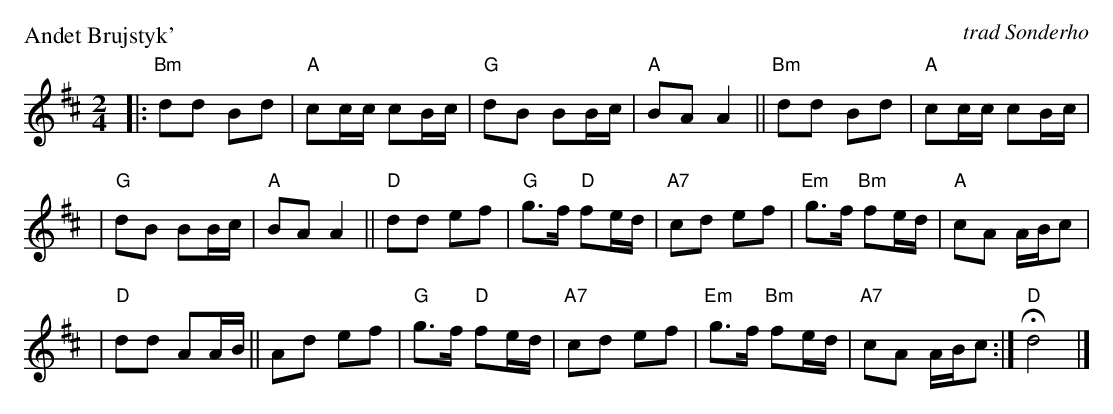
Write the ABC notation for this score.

X:1
P: Andet Brujstyk'
O: trad S\onderho
M: 2/4
L: 1/16
K: Bm
|: "Bm"d2d2 B2d2 \
| "A"c2cc c2Bc \
| "G"d2B2 B2Bc \
| "A"B2A2 A4 \
|| "Bm"d2d2 B2d2 \
| "A"c2cc c2Bc |
| "G"d2B2 B2Bc \
| "A"B2A2 A4  \
|| "D"d2d2 e2f2 \
| "G"g3f "D"f2ed \
| "A7"c2d2 e2f2 \
| "Em"g3f "Bm"f2ed \
| "A"c2A2 ABc2 |
| "D"d2d2 A2AB \
|| A2d2 e2f2 \
| "G"g3f "D"f2ed \
| "A7"c2d2 e2f2 \
| "Em"g3f "Bm"f2ed \
| "A7"c2A2 ABc2 :| \
"D"Hd8 |]
